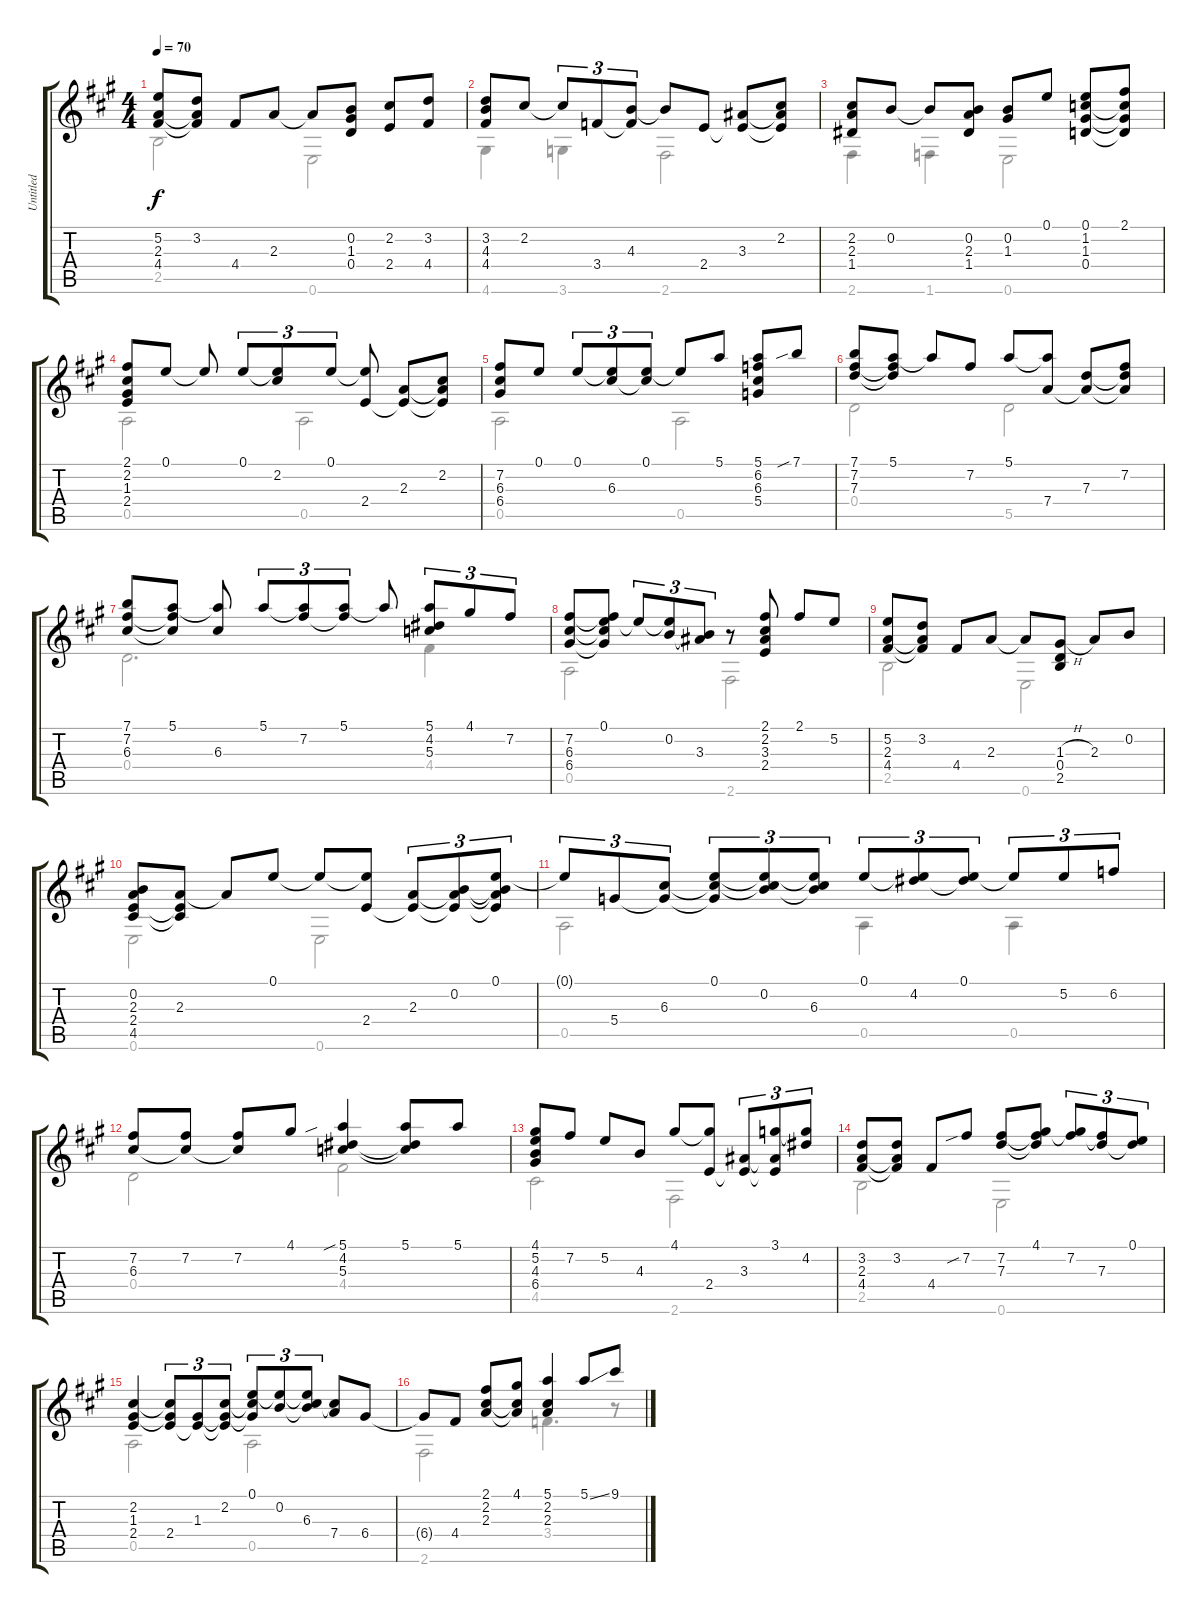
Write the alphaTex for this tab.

\track ("Untitled" "Untitled") {instrument acousticguitarnylon}
\staff {score tabs}
\tuning (E4 B3 G3 D3 A2 E2) {hide}
\voice
\ts (4 4)
\tempo 70
\clef g2
\ks a
(5.2 2.3 4.4).8{dy f} (3.2 2.3{t} 4.4{t}).8 4.4.8 2.3.8 2.3{t}.8 (0.2 1.3 0.4).8 (2.2 2.4).8 (3.2 4.4).8 |
(3.2 4.3 4.4).8 2.2.8 2.2{t}.8{tu (3 2)} 3.4.8{tu (3 2)} (4.3 3.4{t}).8{tu (3 2)} 4.3{t}.8 2.4.8 (3.3 2.4{t}).8 (2.2 3.3{t} 2.4{t}).8 |
(2.2 2.3 1.4).8 0.2.8 0.2{t}.8 (0.2 2.3 1.4).8 (0.2 1.3).8 0.1.8 (0.1 1.2 1.3 0.4).8 (2.1 1.2{t} 1.3{t} 0.4{t}).8 |
(2.1 2.2 1.3 2.4).8 0.1.8 0.1{t}.8 0.1.8{tu (3 2)} (0.1{t} 2.2).8{tu (3 2)} 0.1.8{tu (3 2)} (0.1{t} 2.4).8 (2.3 2.4{t}).8 (2.2 2.3{t} 2.4{t}).8 |
(7.2 6.3 6.4).8 0.1.8 0.1.8{tu (3 2)} (0.1{t} 6.3).8{tu (3 2)} (0.1 6.3{t}).8{tu (3 2)} 0.1{t}.8 5.1.8 (5.1 6.2 6.3 5.4).8 7.1{sib}.8 |
(7.1 7.2 7.3).8 (5.1 7.2{t} 7.3{t}).8 5.1{t}.8 7.2.8 5.1.8 (5.1{t} 7.4).8 (7.3 7.4{t}).8 (7.2 7.3{t} 7.4{t}).8 |
(7.1 7.2 6.3).8 (5.1 7.2{t} 6.3{t}).8 (5.1{t} 6.3).8 5.1.8{tu (3 2)} (5.1{t} 7.2).8{tu (3 2)} (5.1 7.2{t}).8{tu (3 2)} 5.1{t}.8 (5.1 4.2 5.3).8{tu (3 2)} 4.1.8{tu (3 2)} 7.2.8{tu (3 2)} |
(7.2 6.3 6.4).8 (0.1 7.2{t} 6.3{t} 6.4{t}).8 0.1{t}.8{tu (3 2)} (0.1{t} 0.2).8{tu (3 2)} (0.2{t} 3.3).8{tu (3 2)} r.8 (2.1 2.2 3.3 2.4).8 2.1.8 5.2.8 |
(5.2 2.3 4.4).8 (3.2 2.3{t} 4.4{t}).8 4.4.8 2.3.8 2.3{t}.8 (1.3{h} 0.4 2.5).8 2.3.8 0.2.8 |
(0.2 2.3 2.4 4.5).8 (2.3 2.4{t} 4.5{t}).8 2.3{t}.8 0.1.8 0.1{t}.8 (0.1{t} 2.4).8 (2.3 2.4{t}).8{tu (3 2)} (0.2 2.3{t} 2.4{t}).8{tu (3 2)} (0.1 0.2{t} 2.3{t} 2.4{t}).8{tu (3 2)} |
0.1{t}.8{tu (3 2)} 5.4.8{tu (3 2)} (6.3 5.4{t}).8{tu (3 2)} (0.1 6.3{t} 5.4{t}).8{tu (3 2)} (0.1{t} 0.2 6.3{t}).8{tu (3 2)} (0.1{t} 0.2{t} 6.3).8{tu (3 2)} 0.1.8{tu (3 2)} (0.1{t} 4.2).8{tu (3 2)} (0.1 4.2{t}).8{tu (3 2)} 0.1{t}.8{tu (3 2)} 5.2.8{tu (3 2)} 6.2.8{tu (3 2)} |
(7.2 6.3).8 (7.2 6.3{t}).8 (7.2 6.3{t}).8 4.1.8 (5.1{sib} 4.2 5.3).4 (5.1 4.2{t} 5.3{t}).8 5.1.8 |
(4.1 5.2 4.3 6.4).8 7.2.8 5.2.8 4.3.8 4.1.8 (4.1{t} 2.4).8 (3.3 2.4{t}).8{tu (3 2)} (3.1 3.3{t} 2.4{t}).8{tu (3 2)} (3.1{t} 4.2).8{tu (3 2)} |
(3.2 2.3 4.4).8 (3.2 2.3{t} 4.4{t}).8 4.4.8 7.2{sib}.8 (7.2 7.3).8 (4.1 7.2{t} 7.3{t}).8 (4.1{t} 7.2).8{tu (3 2)} (7.2{t} 7.3).8{tu (3 2)} (0.1 7.3{t}).8{tu (3 2)} |
(2.2 1.3 2.4).4 (2.2{t} 1.3{t} 2.4).8{tu (3 2)} (1.3 2.4{t}).8{tu (3 2)} (2.2 1.3{t} 2.4{t}).8{tu (3 2)} (0.1 2.2{t} 1.3{t}).8{tu (3 2)} (0.1{t} 0.2).8{tu (3 2)} (0.1{t} 0.2{t} 6.3).8{tu (3 2)} (6.3{t} 7.4).8 6.4.8 |
6.4{t}.8 4.4.8 (2.1 2.2 2.3).8 (4.1 2.2{t} 2.3{t}).8 (5.1 2.2 2.3).4 5.1{ss}.8 9.1.8
\voice
\clef g2
\ottava regular
\simile none
\ks a
2.5.2{dy f} 0.6.2 |
4.6.4 3.6.4 2.6.2 |
2.6.4 1.6.4 0.6.2 |
0.5.2 0.5.2 |
0.5.2 0.5.2 |
0.4.2 5.5.2 |
0.4.2{d} 4.4.4 |
0.5.2 2.6.2 |
2.5.2 0.6.2 |
0.6.2 0.6.2 |
0.5.2 0.5.4 0.5.4 |
0.4.2 4.4.2 |
4.5.2 2.6.2 |
2.5.2 0.6.2 |
0.5.2 0.5.2 |
2.6.2 3.4.4{d} r.8
